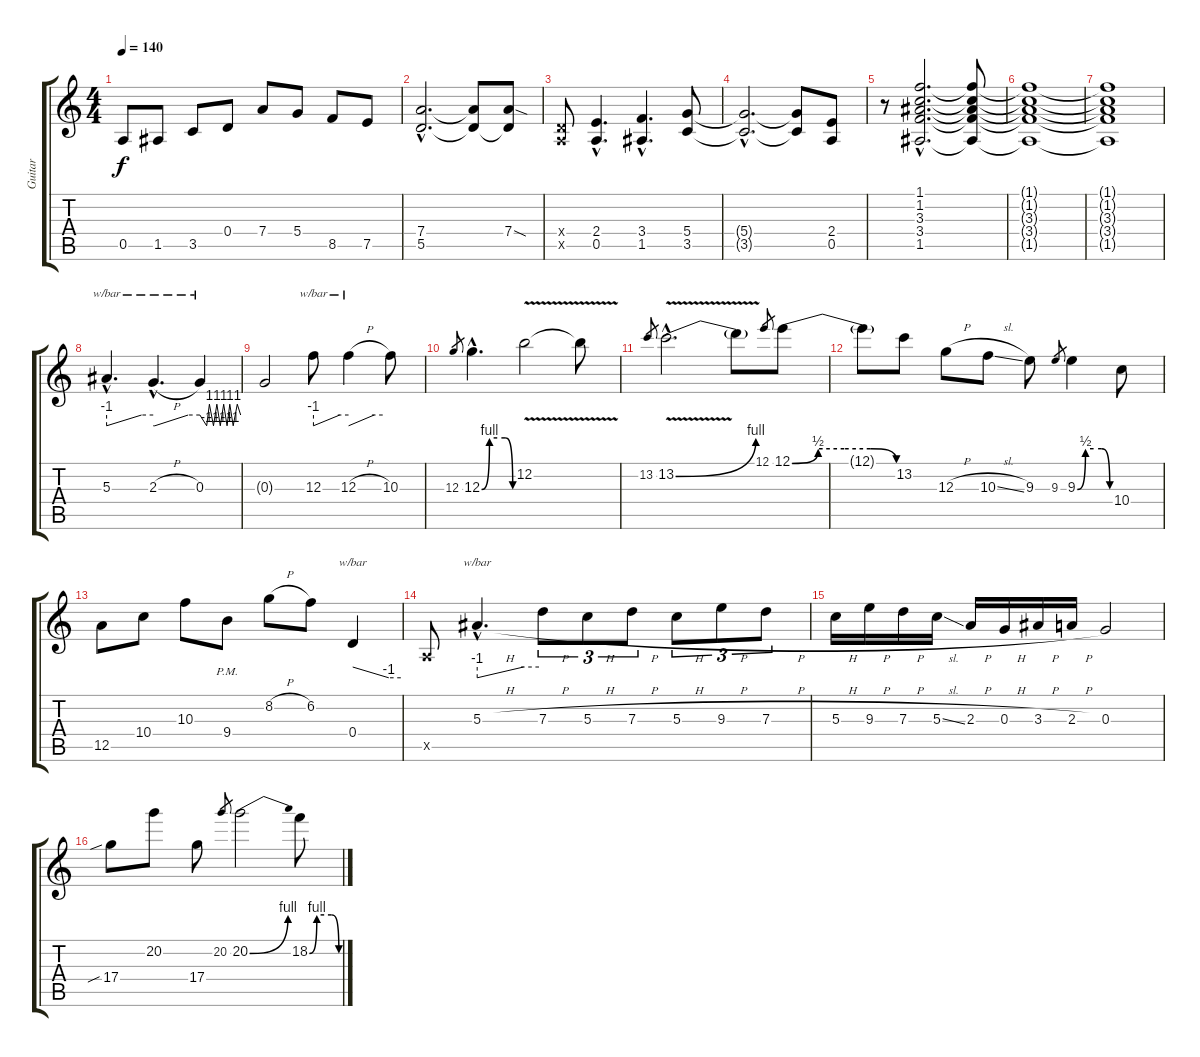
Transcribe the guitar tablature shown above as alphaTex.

\track ("Guitar" "Guitar") {instrument distortionguitar}
\staff {score tabs}
\tuning (E4 B3 G3 D3 A2 E2) {hide}
\ts (4 4)
\tempo 140
\clef g2
\ks c
0.5.8{dy f} 1.5.8 3.5.8 0.4.8 7.4.8 5.4.8 8.5.8 7.5.8 |
(7.4{hac} 5.5{hac}).2{d} (7.4{t} 5.5{t}).8 (7.4{sod} 5.5{t}).8 |
(0.4{x} 0.5{x}).8 (2.4{hac} 0.5{hac}).4{d} (3.4{hac} 1.5{hac}).4{d} (5.4 3.5).8 |
(5.4{hac t} 3.5{hac t}).2{d} (5.4{t} 3.5{t}).8 (2.4 0.5).8 |
r.8 (1.1{hac} 1.2{hac} 3.3{hac} 3.4{hac} 1.5{hac}).2{d} (1.1{t} 1.2{t} 3.3{t} 3.4{t} 1.5{t}).8 |
(1.1{t} 1.2{t} 3.3{t} 3.4{t} 1.5{t}).1 |
(1.1{t} 1.2{t} 3.3{t} 3.4{t} 1.5{t}).1 |
5.3{hac}.4{d tbe (custom default 0 -4 45 0 60 0)} 2.3{h hac}.4{d tbe (custom default 0 -4 2 -4 45 0 60 0)} 0.3.4{tbe (custom default 0 0 10 -4 14 4 20 -4 25 4 30 -4 35 4 40 -4 44 4 49 -4 55 4 60 0)} |
0.3{t}.2 12.3.8{tbe (custom default 0 -4 45 0 60 0)} 12.3{h}.4{tbe (custom default 0 -4 45 0 60 0)} 10.3.8 |
12.3.8{gr} 12.3{be (custom 0 0 15 4 30 4 45 4 60 0) hac}.4{d} 12.2{v}.2 12.2{t}.8 |
13.2.8{gr} 13.2{be (bend 0 0 60 4) v hac}.2{d} 13.2{t}.8 12.1.8{gr} 12.1{be (custom 0 0 15 2 30 2 45 2 60 0)}.8 |
12.1{t}.8 13.2.8 12.3{h}.8 10.3{sl}.8 9.3.8 9.3.8{gr} 9.3{be (custom 0 0 15 2 30 2 45 2 60 0)}.4 10.4.8 |
12.5.8 10.4.8 10.3.8 9.4{pm}.8 8.2{h}.8 6.2.8 0.4.4{tbe (custom default 0 0 45 -4 60 -4)} |
0.5{x}.8 5.3{h hac}.4{d tbe (custom default 0 -4 45 0 60 0)} 7.3{h}.8{tu (3 2)} 5.3{h}.8{tu (3 2)} 7.3{h}.8{tu (3 2)} 5.3{h}.8{tu (3 2)} 9.3{h}.8{tu (3 2)} 7.3{h}.8{tu (3 2)} |
5.3{h}.16 9.3{h}.16 7.3{h}.16 5.3{sl}.16 2.3{h}.16 0.3{h}.16 3.3{h}.16 2.3{h}.16 0.3.2 |
17.4{sib}.8 20.2.8 17.4.8 20.2.8{gr} 20.2{be (bend 0 0 60 4)}.2 18.2{be (custom 0 0 15 4 30 4 45 4 60 0)}.8
